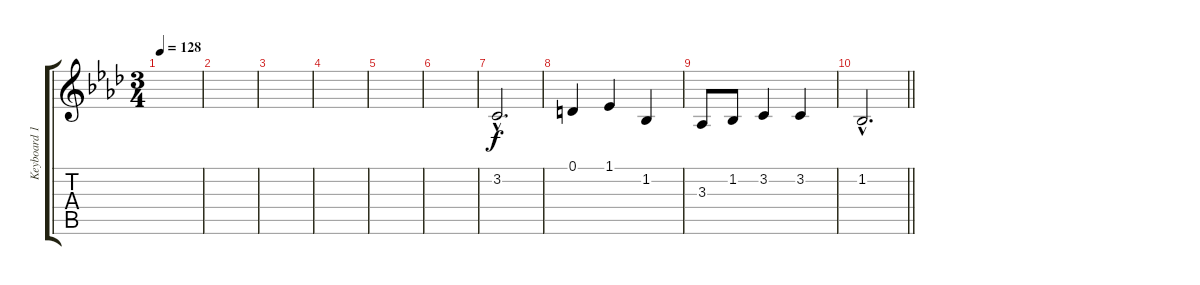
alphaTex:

\track ("Keyboard 1" "Keyboard 1") {instrument flute}
\staff {score tabs}
\tuning (D4 A3 F3 C3 G2 D2) {hide}
\ts (3 4)
\tempo 128
\clef g2
\ks fminor
|
|
|
|
|
|
3.2{hac}.2{d} |
0.1.4 1.1.4 1.2.4 |
3.3.8 1.2.8 3.2.4 3.2.4 |
\barLineRight lightlight
1.2{hac}.2{d}
